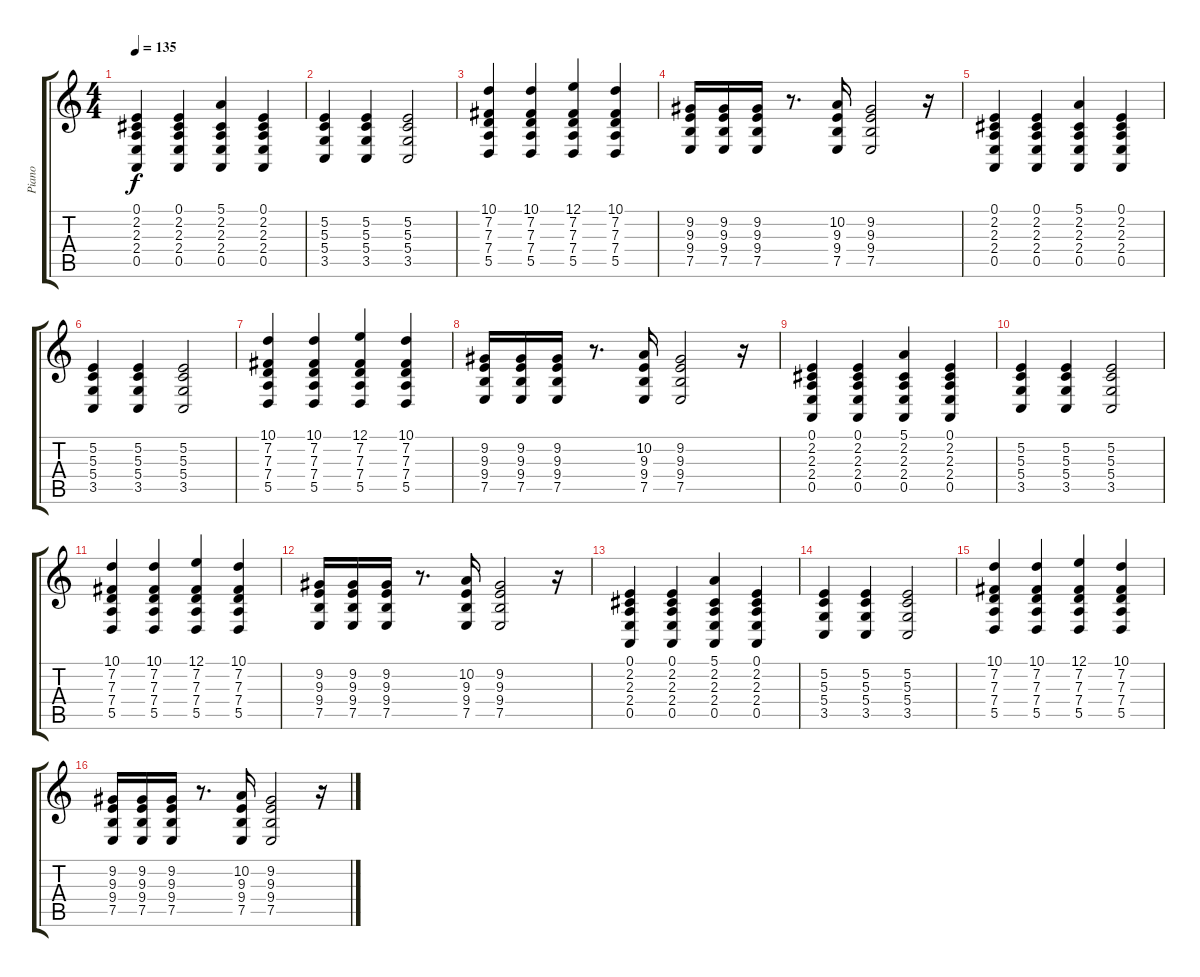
\track ("Piano" "Piano") {instrument acousticgrandpiano}
\staff {score tabs}
\tuning (E4 B3 G3 D3 A2 E2) {hide}
\ts (4 4)
\tempo 135
\clef g2
\ks c
(0.1 2.2 2.3 2.4 0.5).4{dy f} (0.1 2.2 2.3 2.4 0.5).4 (5.1 2.2 2.3 2.4 0.5).4 (0.1 2.2 2.3 2.4 0.5).4 |
(5.2 5.3 5.4 3.5).4 (5.2 5.3 5.4 3.5).4 (5.2 5.3 5.4 3.5).2 |
(10.1 7.2 7.3 7.4 5.5).4 (10.1 7.2 7.3 7.4 5.5).4 (12.1 7.2 7.3 7.4 5.5).4 (10.1 7.2 7.3 7.4 5.5).4 |
(9.2 9.3 9.4 7.5).16 (9.2 9.3 9.4 7.5).16 (9.2 9.3 9.4 7.5).16 r.8{d} (10.2 9.3 9.4 7.5).16 (9.2 9.3 9.4 7.5).2 r.16 |
(0.1 2.2 2.3 2.4 0.5).4 (0.1 2.2 2.3 2.4 0.5).4 (5.1 2.2 2.3 2.4 0.5).4 (0.1 2.2 2.3 2.4 0.5).4 |
(5.2 5.3 5.4 3.5).4 (5.2 5.3 5.4 3.5).4 (5.2 5.3 5.4 3.5).2 |
(10.1 7.2 7.3 7.4 5.5).4 (10.1 7.2 7.3 7.4 5.5).4 (12.1 7.2 7.3 7.4 5.5).4 (10.1 7.2 7.3 7.4 5.5).4 |
(9.2 9.3 9.4 7.5).16 (9.2 9.3 9.4 7.5).16 (9.2 9.3 9.4 7.5).16 r.8{d} (10.2 9.3 9.4 7.5).16 (9.2 9.3 9.4 7.5).2 r.16 |
(0.1 2.2 2.3 2.4 0.5).4 (0.1 2.2 2.3 2.4 0.5).4 (5.1 2.2 2.3 2.4 0.5).4 (0.1 2.2 2.3 2.4 0.5).4 |
(5.2 5.3 5.4 3.5).4 (5.2 5.3 5.4 3.5).4 (5.2 5.3 5.4 3.5).2 |
(10.1 7.2 7.3 7.4 5.5).4 (10.1 7.2 7.3 7.4 5.5).4 (12.1 7.2 7.3 7.4 5.5).4 (10.1 7.2 7.3 7.4 5.5).4 |
(9.2 9.3 9.4 7.5).16 (9.2 9.3 9.4 7.5).16 (9.2 9.3 9.4 7.5).16 r.8{d} (10.2 9.3 9.4 7.5).16 (9.2 9.3 9.4 7.5).2 r.16 |
(0.1 2.2 2.3 2.4 0.5).4 (0.1 2.2 2.3 2.4 0.5).4 (5.1 2.2 2.3 2.4 0.5).4 (0.1 2.2 2.3 2.4 0.5).4 |
(5.2 5.3 5.4 3.5).4 (5.2 5.3 5.4 3.5).4 (5.2 5.3 5.4 3.5).2 |
(10.1 7.2 7.3 7.4 5.5).4 (10.1 7.2 7.3 7.4 5.5).4 (12.1 7.2 7.3 7.4 5.5).4 (10.1 7.2 7.3 7.4 5.5).4 |
(9.2 9.3 9.4 7.5).16 (9.2 9.3 9.4 7.5).16 (9.2 9.3 9.4 7.5).16 r.8{d} (10.2 9.3 9.4 7.5).16 (9.2 9.3 9.4 7.5).2 r.16
